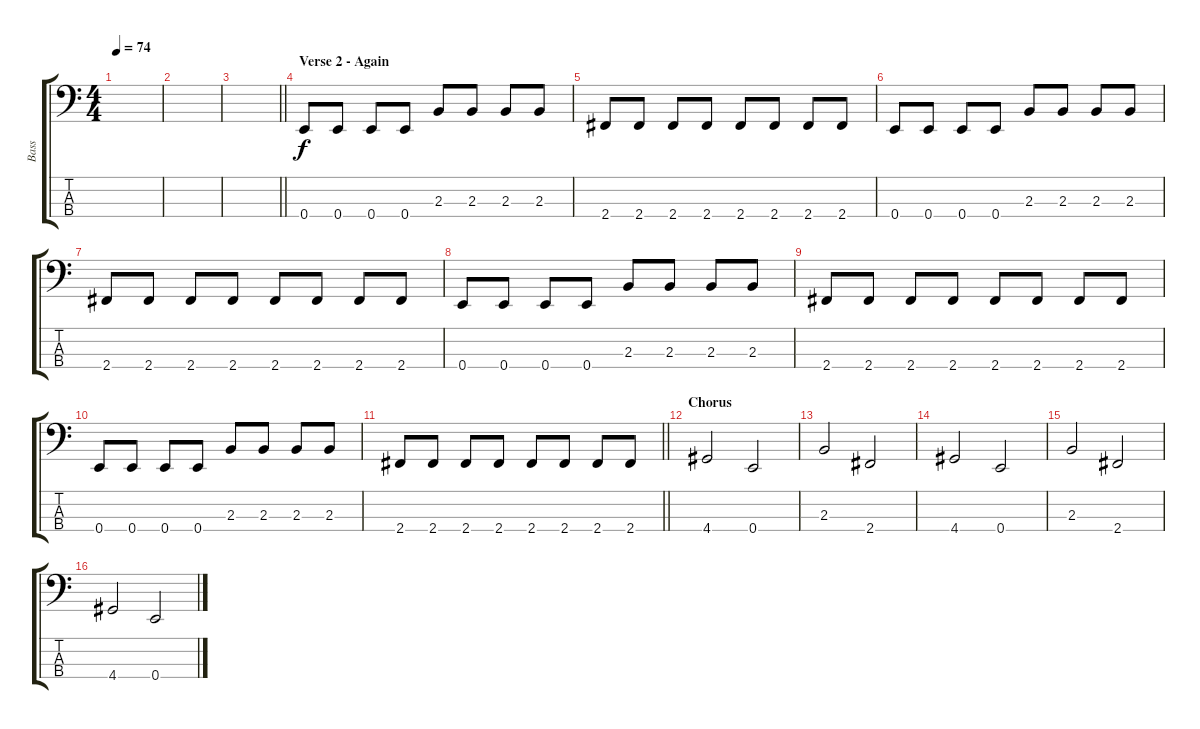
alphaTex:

\track ("Bass" "Bass") {instrument electricbasspick}
\staff {score tabs}
\tuning (G2 D2 A1 E1) {hide}
\ts (4 4)
\tempo 74
\clef f4
\ks c
|
|
\barLineRight lightlight
|
\section ("" "Verse 2 - Again")
0.4.8 0.4.8 0.4.8 0.4.8 2.3.8 2.3.8 2.3.8 2.3.8 |
2.4.8 2.4.8 2.4.8 2.4.8 2.4.8 2.4.8 2.4.8 2.4.8 |
0.4.8 0.4.8 0.4.8 0.4.8 2.3.8 2.3.8 2.3.8 2.3.8 |
2.4.8 2.4.8 2.4.8 2.4.8 2.4.8 2.4.8 2.4.8 2.4.8 |
0.4.8 0.4.8 0.4.8 0.4.8 2.3.8 2.3.8 2.3.8 2.3.8 |
2.4.8 2.4.8 2.4.8 2.4.8 2.4.8 2.4.8 2.4.8 2.4.8 |
0.4.8 0.4.8 0.4.8 0.4.8 2.3.8 2.3.8 2.3.8 2.3.8 |
\barLineRight lightlight
2.4.8 2.4.8 2.4.8 2.4.8 2.4.8 2.4.8 2.4.8 2.4.8 |
\section ("" "Chorus")
4.4.2 0.4.2 |
2.3.2 2.4.2 |
4.4.2 0.4.2 |
2.3.2 2.4.2 |
4.4.2 0.4.2
